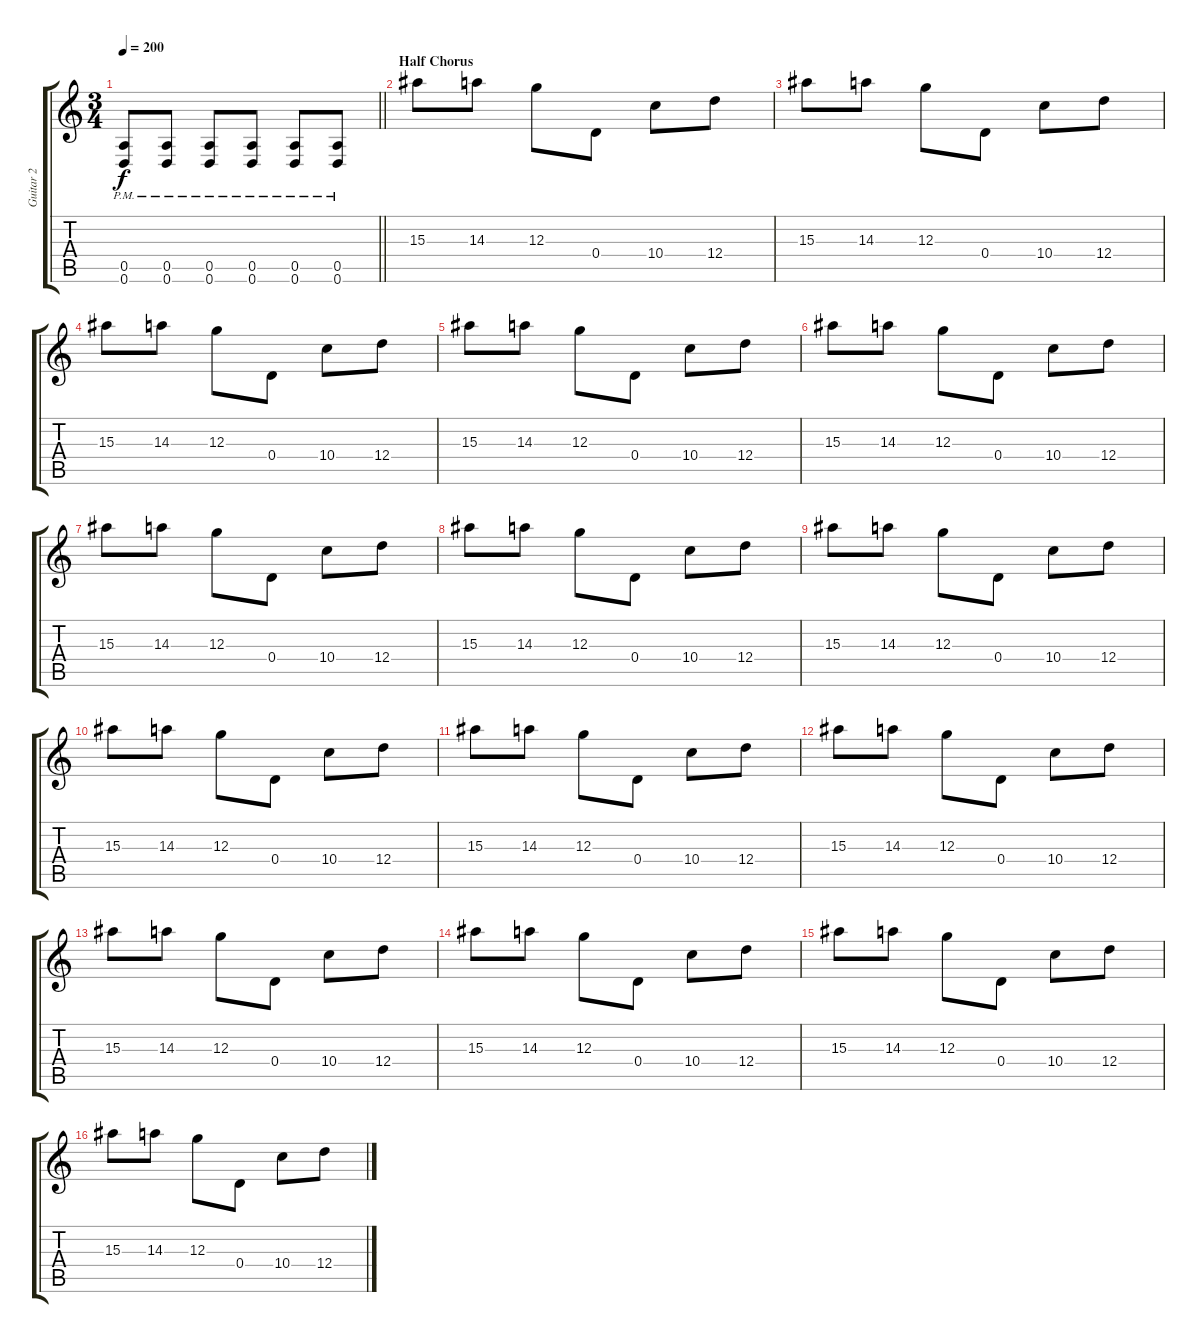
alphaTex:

\track ("Guitar 2" "Guitar 2") {instrument overdrivenguitar}
\staff {score tabs}
\tuning (E4 B3 G3 D3 A2 D2) {hide}
\ts (3 4)
\tempo 200
\clef g2
\barLineRight lightlight
\ks c
(0.5{pm} 0.6{pm}).8{dy f} (0.5{pm} 0.6{pm}).8 (0.5{pm} 0.6{pm}).8 (0.5{pm} 0.6{pm}).8 (0.5{pm} 0.6{pm}).8 (0.5{pm} 0.6{pm}).8 |
\section ("" "Half Chorus")
15.3.8 14.3.8 12.3.8 0.4.8 10.4.8 12.4.8 |
15.3.8 14.3.8 12.3.8 0.4.8 10.4.8 12.4.8 |
15.3.8 14.3.8 12.3.8 0.4.8 10.4.8 12.4.8 |
15.3.8 14.3.8 12.3.8 0.4.8 10.4.8 12.4.8 |
15.3.8 14.3.8 12.3.8 0.4.8 10.4.8 12.4.8 |
15.3.8 14.3.8 12.3.8 0.4.8 10.4.8 12.4.8 |
15.3.8 14.3.8 12.3.8 0.4.8 10.4.8 12.4.8 |
15.3.8 14.3.8 12.3.8 0.4.8 10.4.8 12.4.8 |
15.3.8 14.3.8 12.3.8 0.4.8 10.4.8 12.4.8 |
15.3.8 14.3.8 12.3.8 0.4.8 10.4.8 12.4.8 |
15.3.8 14.3.8 12.3.8 0.4.8 10.4.8 12.4.8 |
15.3.8 14.3.8 12.3.8 0.4.8 10.4.8 12.4.8 |
15.3.8 14.3.8 12.3.8 0.4.8 10.4.8 12.4.8 |
15.3.8 14.3.8 12.3.8 0.4.8 10.4.8 12.4.8 |
15.3.8 14.3.8 12.3.8 0.4.8 10.4.8 12.4.8
